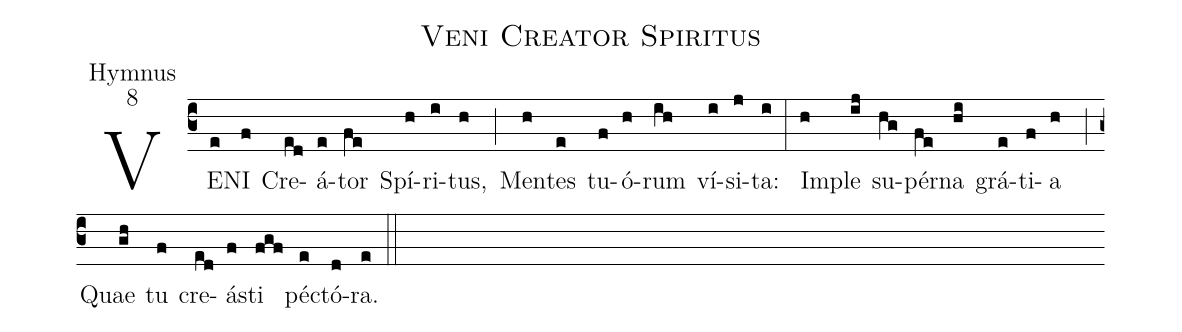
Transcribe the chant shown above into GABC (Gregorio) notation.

name:Veni Creator Spiritus;
office-part:Hymnus;
mode:8;
%%
(c3) VE(e)NI(f) Cre(ed)á(e)tor(fe) Spí(h)ri(i)tus,(h) (;) Men(h)tes(e) tu(f)ó(h)rum(ih) ví(i)si(j)ta:(i) (:) Im(h)ple(ij) su(hg)pér(fe)na(hi) grá(e)ti(f)a(h) (;) Quae(gh) tu(f) cre(ed)á(f)sti(fgf) péc(e)tó(d)ra.(e) (::)
